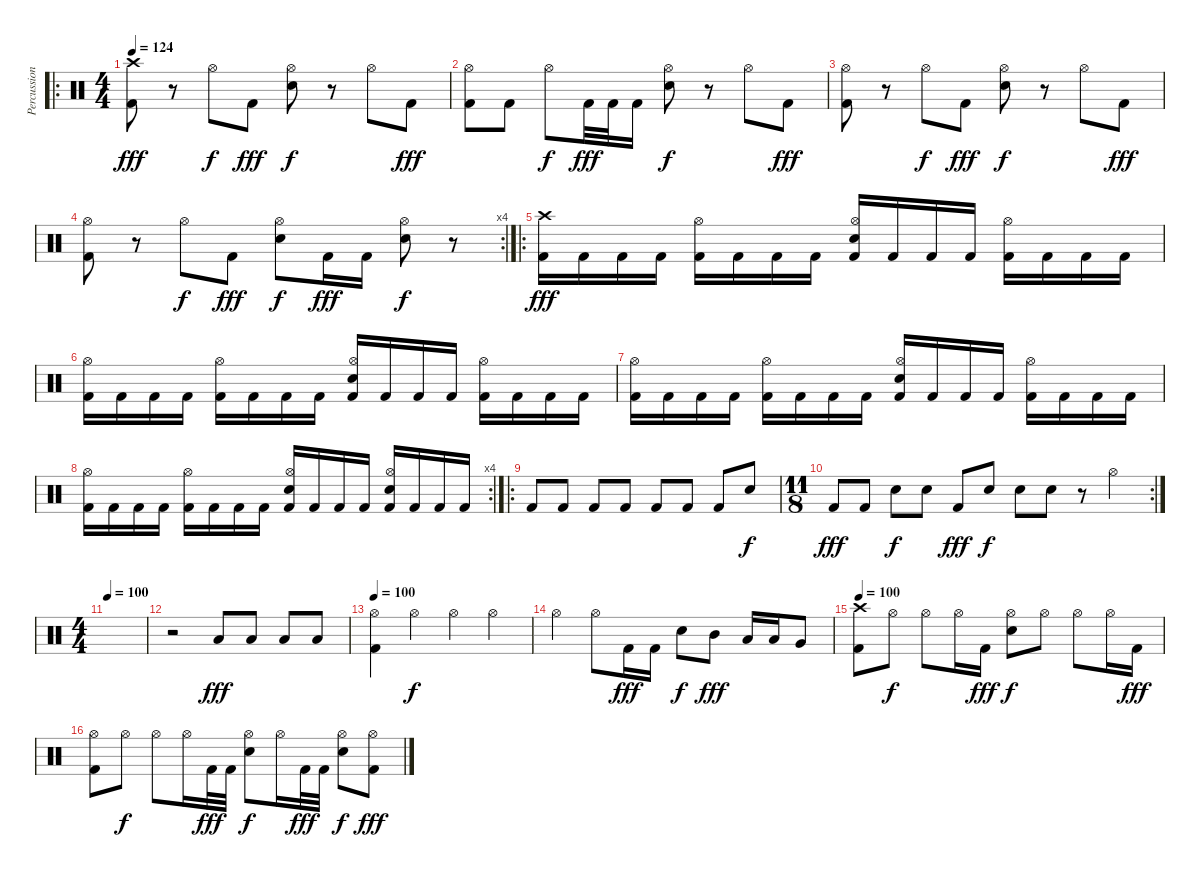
\track ("Percussion" "Percussion") {instrument percussion}
\staff {score}
\articulation defaults
\ro
\ts (4 4)
\tempo 124
\clef neutral
\ks c
("Crash high (hit)" "Kick (hit) 2").8{dy fff} r.8 "Hi-Hat (open)".8{dy f} "Kick (hit) 2".8{dy fff} ("Hi-Hat (open)" "Electric Snare (hit)").8{dy f} r.8 "Hi-Hat (open)".8 "Kick (hit) 2".8{dy fff} |
("Hi-Hat (open)" "Kick (hit) 2").8 "Kick (hit) 2".8 "Hi-Hat (open)".8{dy f} "Kick (hit) 2".32{dy fff} "Kick (hit) 2".32 "Kick (hit) 2".16 ("Hi-Hat (open)" "Electric Snare (hit)").8{dy f} r.8 "Hi-Hat (open)".8 "Kick (hit) 2".8{dy fff} |
("Hi-Hat (open)" "Kick (hit) 2").8 r.8 "Hi-Hat (open)".8{dy f} "Kick (hit) 2".8{dy fff} ("Hi-Hat (open)" "Electric Snare (hit)").8{dy f} r.8 "Hi-Hat (open)".8 "Kick (hit) 2".8{dy fff} |
\rc 4
("Hi-Hat (open)" "Kick (hit) 2").8 r.8 "Hi-Hat (open)".8{dy f} "Kick (hit) 2".8{dy fff} ("Hi-Hat (open)" "Electric Snare (hit)").8{dy f} "Kick (hit) 2".16{dy fff} "Kick (hit) 2".16 ("Hi-Hat (open)" "Electric Snare (hit)").8{dy f} r.8 |
\ro
("Crash high (hit)" "Kick (hit) 2").16{dy fff} "Kick (hit) 2".16 "Kick (hit) 2".16 "Kick (hit) 2".16 ("Hi-Hat (open)" "Kick (hit) 2").16 "Kick (hit) 2".16 "Kick (hit) 2".16 "Kick (hit) 2".16 ("Hi-Hat (open)" "Electric Snare (hit)" "Kick (hit) 2").16 "Kick (hit) 2".16 "Kick (hit) 2".16 "Kick (hit) 2".16 ("Hi-Hat (open)" "Kick (hit) 2").16 "Kick (hit) 2".16 "Kick (hit) 2".16 "Kick (hit) 2".16 |
("Hi-Hat (open)" "Kick (hit) 2").16 "Kick (hit) 2".16 "Kick (hit) 2".16 "Kick (hit) 2".16 ("Hi-Hat (open)" "Kick (hit) 2").16 "Kick (hit) 2".16 "Kick (hit) 2".16 "Kick (hit) 2".16 ("Hi-Hat (open)" "Electric Snare (hit)" "Kick (hit) 2").16 "Kick (hit) 2".16 "Kick (hit) 2".16 "Kick (hit) 2".16 ("Hi-Hat (open)" "Kick (hit) 2").16 "Kick (hit) 2".16 "Kick (hit) 2".16 "Kick (hit) 2".16 |
("Hi-Hat (open)" "Kick (hit) 2").16 "Kick (hit) 2".16 "Kick (hit) 2".16 "Kick (hit) 2".16 ("Hi-Hat (open)" "Kick (hit) 2").16 "Kick (hit) 2".16 "Kick (hit) 2".16 "Kick (hit) 2".16 ("Hi-Hat (open)" "Electric Snare (hit)" "Kick (hit) 2").16 "Kick (hit) 2".16 "Kick (hit) 2".16 "Kick (hit) 2".16 ("Hi-Hat (open)" "Kick (hit) 2").16 "Kick (hit) 2".16 "Kick (hit) 2".16 "Kick (hit) 2".16 |
\rc 4
("Hi-Hat (open)" "Kick (hit) 2").16 "Kick (hit) 2".16 "Kick (hit) 2".16 "Kick (hit) 2".16 ("Hi-Hat (open)" "Kick (hit) 2").16 "Kick (hit) 2".16 "Kick (hit) 2".16 "Kick (hit) 2".16 ("Hi-Hat (open)" "Electric Snare (hit)" "Kick (hit) 2").16 "Kick (hit) 2".16 "Kick (hit) 2".16 "Kick (hit) 2".16 ("Hi-Hat (open)" "Electric Snare (hit)" "Kick (hit) 2").16 "Kick (hit) 2".16 "Kick (hit) 2".16 "Kick (hit) 2".16 |
\ro "Kick (hit) 2".8 "Kick (hit) 2".8 "Kick (hit) 2".8 "Kick (hit) 2".8 "Kick (hit) 2".8 "Kick (hit) 2".8 "Kick (hit) 2".8 "Electric Snare (hit)".8{dy f}
|
\rc 2
\ts (11 8)
"Kick (hit) 2".8{dy fff} "Kick (hit) 2".8 "Electric Snare (hit)".8{dy f} "Electric Snare (hit)".8 "Kick (hit) 2".8{dy fff} "Electric Snare (hit)".8{dy f} "Electric Snare (hit)".8 "Electric Snare (hit)".8 r.8 "Hi-Hat (open)".4 |
\ts (4 4)
\tempo 100
|
r.2 "Low Tom (hit)".8{dy fff} "Low Tom (hit)".8 "Low Tom (hit)".8 "Low Tom (hit)".8 |
\tempo 100
("Hi-Hat (open)" "Kick (hit) 2").4 "Hi-Hat (open)".4{dy f} "Hi-Hat (open)".4 "Hi-Hat (open)".4 |
"Hi-Hat (open)".4 "Hi-Hat (open)".8 "Kick (hit) 2".16{dy fff} "Kick (hit) 2".16 "Electric Snare (hit)".8{dy f} "Mid Tom (hit)".8{dy fff} "Low Tom (hit)".16 "Low Tom (hit)".16 "Very Low Tom (hit)".8 |
\tempo 100
("Crash high (hit)" "Kick (hit) 2").8 "Hi-Hat (open)".8{dy f} "Hi-Hat (open)".8 "Hi-Hat (open)".16 "Kick (hit) 2".16{dy fff} ("Hi-Hat (open)" "Electric Snare (hit)").8{dy f} "Hi-Hat (open)".8 "Hi-Hat (open)".8 "Hi-Hat (open)".16 "Kick (hit) 2".16{dy fff} |
("Hi-Hat (open)" "Kick (hit) 2").8 "Hi-Hat (open)".8{dy f} "Hi-Hat (open)".8 "Hi-Hat (open)".16 "Kick (hit) 2".32{dy fff} "Kick (hit) 2".32 ("Hi-Hat (open)" "Electric Snare (hit)").8{dy f} "Hi-Hat (open)".16 "Kick (hit) 2".32{dy fff} "Kick (hit) 2".32 ("Hi-Hat (open)" "Electric Snare (hit)").8{dy f} ("Hi-Hat (open)" "Kick (hit) 2").8{dy fff}
